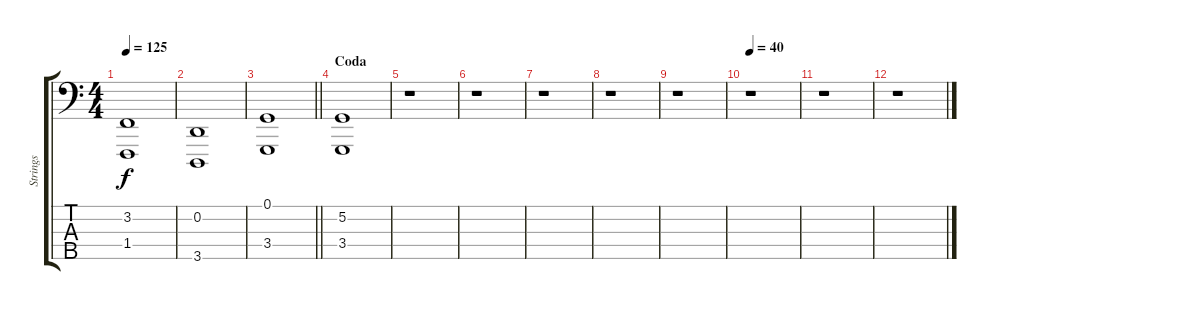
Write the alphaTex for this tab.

\track ("Strings" "Strings") {instrument stringensemble1}
\staff {score tabs}
\tuning (G2 D2 A1 E1 B0) {hide}
\ts (4 4)
\tempo 125
\clef f4
\ks c
(3.2 1.4).1{dy f} |
(0.2 3.5).1 |
\barLineRight lightlight
(0.1 3.4).1 |
\section ("" "Coda")
(5.2 3.4).1 |
r.1 |
r.1 |
r.1 |
r.1 |
r.1 |
\tempo 40
r.1 |
r.1 |
r.1
